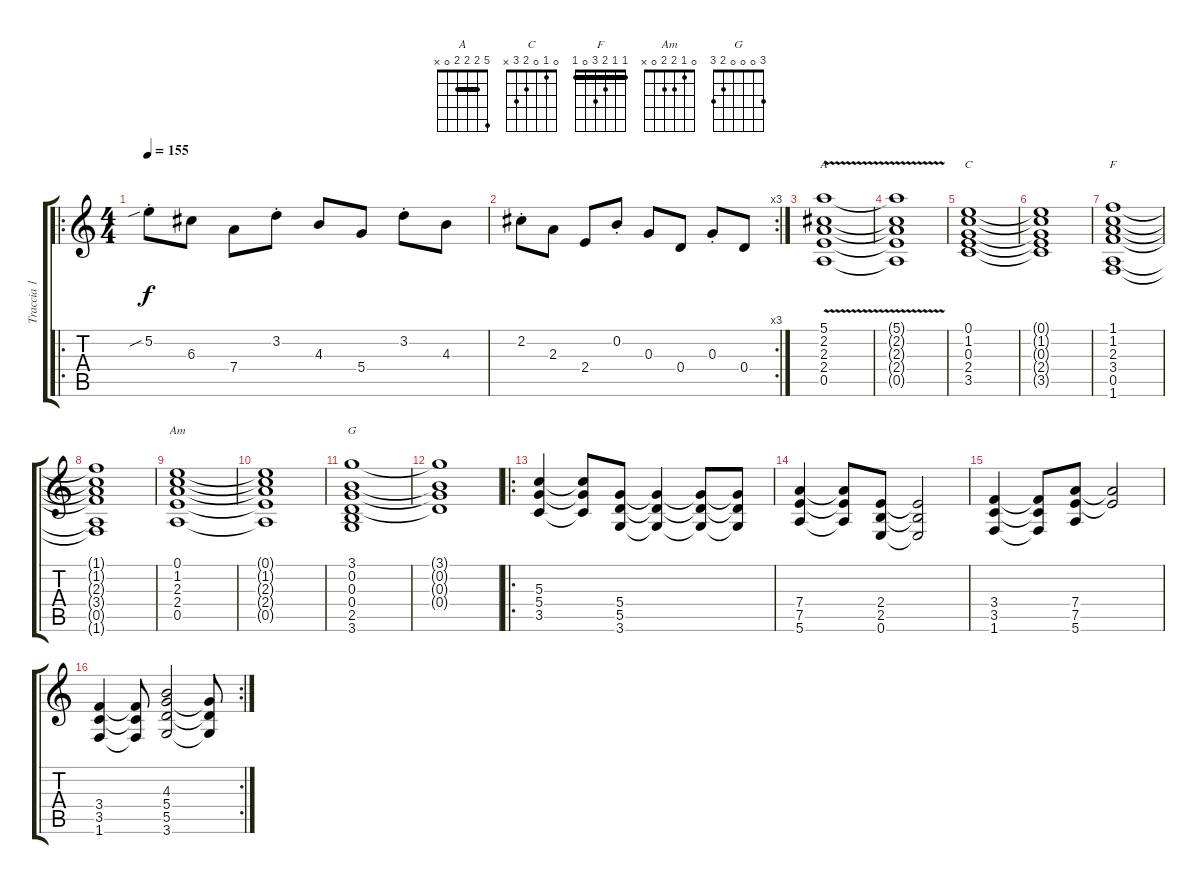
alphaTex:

\track ("Traccia 1" "Traccia 1") {instrument distortionguitar}
\staff {score tabs}
\tuning (E4 B3 G3 D3 A2 E2) {hide}
\chord ("A" 5 2 2 2 0 x) {barre 2}
\chord ("C" 0 1 0 2 3 x)
\chord ("F" 1 1 2 3 0 1) {barre 1}
\chord ("Am" 0 1 2 2 0 x)
\chord ("G" 3 0 0 0 2 3)
\ro
\ts (4 4)
\tempo 155
\clef g2
\ks c
5.2{sib st}.8{dy f} 6.3.8 7.4.8 3.2{st}.8 4.3.8 5.4.8 3.2{st}.8 4.3.8 |
\rc 3
2.2{st}.8 2.3.8 2.4.8 0.2{st}.8 0.3.8 0.4.8 0.3{st}.8 0.4.8 |
(5.1 2.2 2.3{v} 2.4 0.5).1{ch "A"} |
(5.1{t} 2.2{t} 2.3{t} 2.4{t} 0.5{t}).1 |
(0.1 1.2 0.3 2.4 3.5).1{ch "C"} |
(0.1{t} 1.2{t} 0.3{t} 2.4{t} 3.5{t}).1 |
(1.1 1.2 2.3 3.4 0.5 1.6).1{ch "F"} |
(1.1{t} 1.2{t} 2.3{t} 3.4{t} 0.5{t} 1.6{t}).1 |
(0.1 1.2 2.3 2.4 0.5).1{ch "Am"} |
(0.1{t} 1.2{t} 2.3{t} 2.4{t} 0.5{t}).1 |
(3.1 0.2 0.3 0.4 2.5 3.6).1{ch "G"} |
(3.1{t} 0.2{t} 0.3{t} 0.4{t}).1 |
\ro
(5.3 5.4 3.5).4 (5.3{t} 5.4{t} 3.5{t}).8 (5.4 5.5 3.6).8 (5.4{t} 5.5{t} 3.6{t}).4 (5.4{t} 5.5{t} 3.6{t}).8 (5.4{t} 5.5{t} 3.6{t}).8 |
(7.4 7.5 5.6).4 (7.4{t} 7.5{t} 5.6{t}).8 (2.4 2.5 0.6).8 (2.4{t} 2.5{t} 0.6{t}).2 |
(3.4 3.5 1.6).4 (3.4{t} 3.5{t} 1.6{t}).8 (7.4 7.5 5.6).8 (7.4{t} 7.5{t}).2 |
\rc 2
(3.4 3.5 1.6).4 (3.4{t} 3.5{t} 1.6{t}).8 (4.3 5.4 5.5 3.6).2 (5.4{t} 5.5{t} 3.6{t}).8
